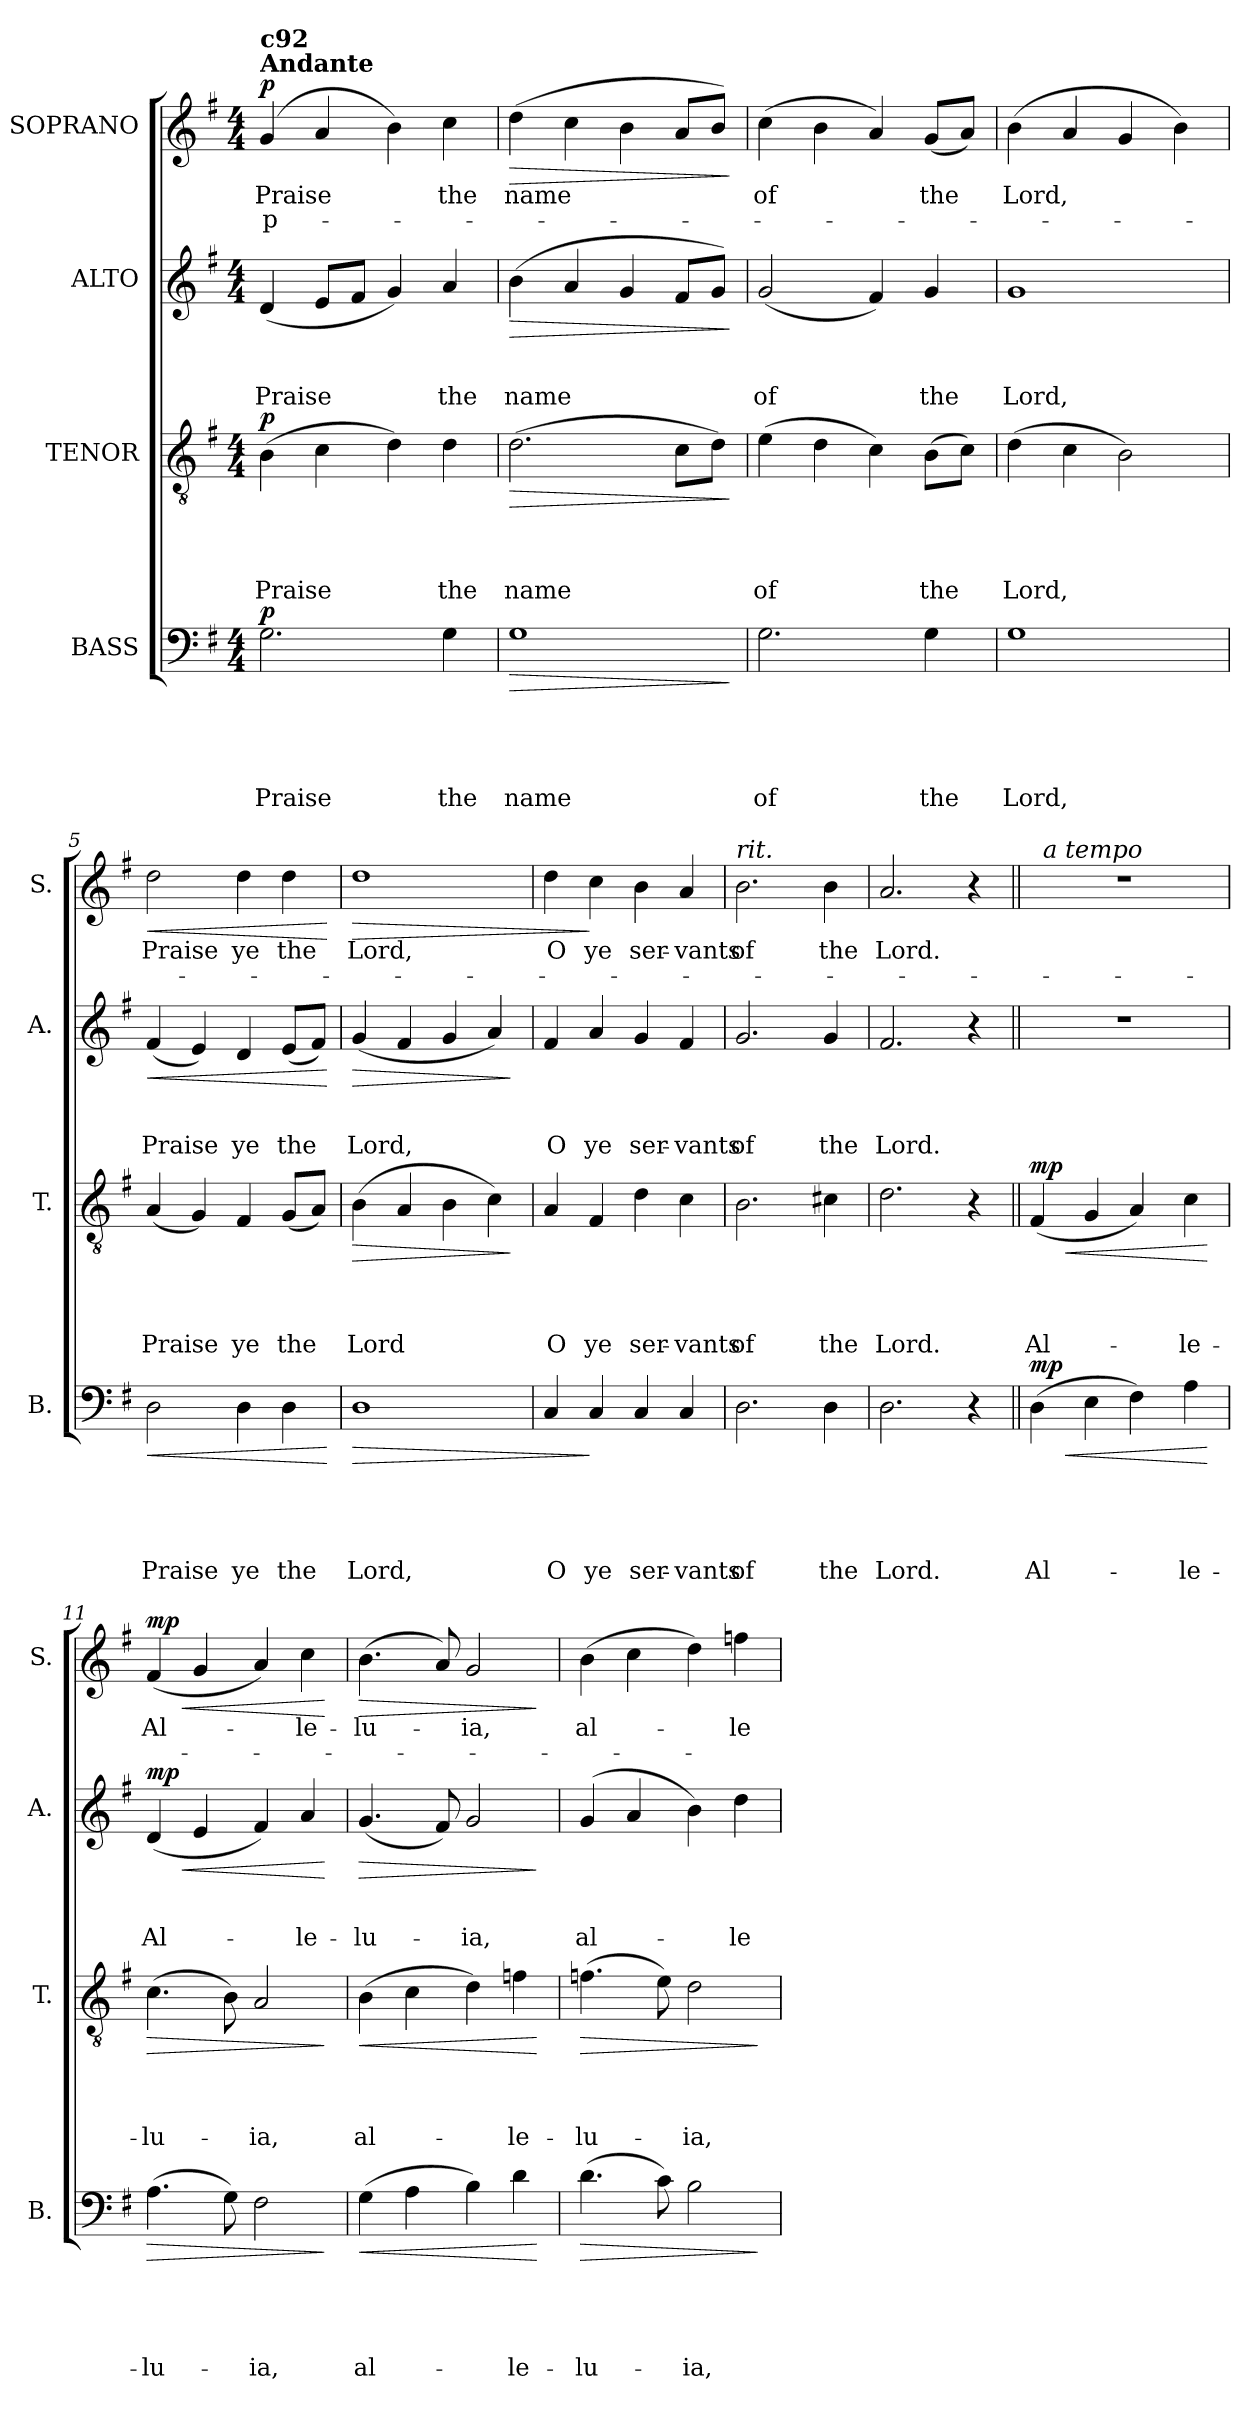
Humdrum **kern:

**kern	**text	**text	**text	**text	**text	**dynam	**kern	**text	**text	**text	**text	**dynam	**kern	**text	**text	**text	**dynam	**kern	**text	**text	**dynam
*part4	*part4	*part4	*part4	*part4	*part4	*part4	*part3	*part3	*part3	*part3	*part3	*part3	*part2	*part2	*part2	*part2	*part2	*part1	*part1	*part1	*part1
*staff4	*staff4	*staff4	*staff4	*staff4	*staff4	*staff4	*staff3	*staff3	*staff3	*staff3	*staff3	*staff3	*staff2	*staff2	*staff2	*staff2	*staff2	*staff1	*staff1	*staff1	*staff1
*I"BASS	*	*	*	*	*	*	*I"TENOR	*	*	*	*	*	*I"ALTO	*	*	*	*	*I"SOPRANO	*	*	*
*I'B.	*	*	*	*	*	*	*I'T.	*	*	*	*	*	*I'A.	*	*	*	*	*I'S.	*	*	*
*clefF4	*	*	*	*	*	*	*clefGv2	*	*	*	*	*	*clefG2	*	*	*	*	*clefG2	*	*	*
*k[f#]	*	*	*	*	*	*	*k[f#]	*	*	*	*	*	*k[f#]	*	*	*	*	*k[f#]	*	*	*
*G:	*	*	*	*	*	*	*G:	*	*	*	*	*	*G:	*	*	*	*	*G:	*	*	*
*M4/4	*	*	*	*	*	*	*M4/4	*	*	*	*	*	*M4/4	*	*	*	*	*M4/4	*	*	*
=1	=1	=1	=1	=1	=1	=1	=1	=1	=1	=1	=1	=1	=1	=1	=1	=1	=1	=1	=1	=1	=1
!	!	!	!	!	!	!	!	!	!	!	!	!	!	!	!	!	!	!LO:TX:a:B:t=Andante	!	!	!
!	!	!	!	!	!	!	!	!	!	!	!	!	!	!	!	!	!	!LO:TX:a:B:t=c92	!	!	!
!	!	!	!	!	!LO:LY:b	!LO:DY:a	!	!	!	!	!LO:LY:b	!LO:DY:a	!	!	!	!LO:LY:b	!	!	!LO:LY:b	!LO:LY:b	!LO:DY:a
2.G\	.	.	.	.	Praise	p	(>4B\	.	.	.	Praise	p	(<4d/	.	.	Praise	.	(4g/	Praise	p-	p
.	.	.	.	.	.	.	4c\	.	.	.	.	.	8e/L	.	.	.	.	4a/	.	.	.
.	.	.	.	.	.	.	.	.	.	.	.	.	8f#/J	.	.	.	.	.	.	.	.
*	*	*	*	*	*	*	*	*	*	*	*	*	*	*	*	*	*	*MM138	*	*	*
.	.	.	.	.	.	.	4d\)	.	.	.	.	.	4g/)	.	.	.	.	4b\)	.	.	.
!	!	!	!	!	!LO:LY:b	!	!	!	!	!	!LO:LY:b	!	!	!	!	!LO:LY:b	!	!	!LO:LY:b	!	!
4G\	.	.	.	.	the	.	4d\	.	.	.	the	.	4a/	.	.	the	.	4cc\	the	.	.
=2	=2	=2	=2	=2	=2	=2	=2	=2	=2	=2	=2	=2	=2	=2	=2	=2	=2	=2	=2	=2	=2
!	!	!	!	!	!LO:LY:b	!LO:HP:b	!	!	!	!	!LO:LY:b	!LO:HP:b	!	!	!	!LO:LY:b	!LO:HP:b	!	!LO:LY:b	!	!LO:HP:b
1G	.	.	.	.	name	>	(>2.d\	.	.	.	name	>	(>4b\	.	.	name	>	(>4dd\	name	.	>
.	.	.	.	.	.	.	.	.	.	.	.	.	4a/	.	.	.	.	4cc\	.	.	.
.	.	.	.	.	.	.	.	.	.	.	.	.	4g/	.	.	.	.	4b\	.	.	.
.	.	.	.	.	.	.	8c\L	.	.	.	.	.	8f#/L	.	.	.	.	8a/L	.	.	.
.	.	.	.	.	.	.	8d\J)	.	.	.	.	.	8g/J)	.	.	.	.	8b/J)	.	.	.
.	.	.	.	.	.	]	.	.	.	.	.	]	.	.	.	.	]	.	.	.	]
=3	=3	=3	=3	=3	=3	=3	=3	=3	=3	=3	=3	=3	=3	=3	=3	=3	=3	=3	=3	=3	=3
!	!	!	!	!	!LO:LY:b	!	!	!	!	!	!LO:LY:b	!	!	!	!	!LO:LY:b	!	!	!LO:LY:b	!	!
2.G\	.	.	.	.	of	.	(>4e\	.	.	.	of	.	(<2g/	.	.	of	.	(>4cc\	of	.	.
.	.	.	.	.	.	.	4d\	.	.	.	.	.	.	.	.	.	.	4b\	.	.	.
.	.	.	.	.	.	.	4c\)	.	.	.	.	.	4f#/)	.	.	.	.	4a/)	.	.	.
!	!	!	!	!	!LO:LY:b	!	!	!	!	!	!LO:LY:b	!	!	!	!	!LO:LY:b	!	!	!LO:LY:b	!	!
4G\	.	.	.	.	the	.	(>8B\L	.	.	.	the	.	4g/	.	.	the	.	(<8g/L	the	.	.
.	.	.	.	.	.	.	8c\J)	.	.	.	.	.	.	.	.	.	.	8a/J)	.	.	.
=4	=4	=4	=4	=4	=4	=4	=4	=4	=4	=4	=4	=4	=4	=4	=4	=4	=4	=4	=4	=4	=4
!	!	!	!	!	!LO:LY:b	!	!	!	!	!	!LO:LY:b	!	!	!	!	!LO:LY:b	!	!	!LO:LY:b	!	!
1G	.	.	.	.	Lord,	.	(>4d\	.	.	.	Lord,	.	1g	.	.	Lord,	.	(>4b\	Lord,	.	.
.	.	.	.	.	.	.	4c\	.	.	.	.	.	.	.	.	.	.	4a/	.	.	.
.	.	.	.	.	.	.	2B\)	.	.	.	.	.	.	.	.	.	.	4g/	.	.	.
.	.	.	.	.	.	.	.	.	.	.	.	.	.	.	.	.	.	4b\)	.	.	.
=5	=5	=5	=5	=5	=5	=5	=5	=5	=5	=5	=5	=5	=5	=5	=5	=5	=5	=5	=5	=5	=5
!	!	!	!	!	!LO:LY:b	!LO:HP:b	!	!	!	!	!LO:LY:b	!	!	!	!	!LO:LY:b	!LO:HP:b	!	!LO:LY:b	!	!LO:HP:b
2D\	.	.	.	.	Praise	<	(<4A/	.	.	.	Praise	.	(<4f#/	.	.	Praise	<	2dd\	Praise	.	<
.	.	.	.	.	.	.	4G/)	.	.	.	.	.	4e/)	.	.	.	.	.	.	.	.
!	!	!	!	!	!LO:LY:b	!	!	!	!	!	!LO:LY:b	!	!	!	!	!LO:LY:b	!	!	!LO:LY:b	!	!
4D\	.	.	.	.	ye	.	4F#/	.	.	.	ye	.	4d/	.	.	ye	.	4dd\	ye	.	.
!	!	!	!	!	!LO:LY:b	!	!	!	!	!	!LO:LY:b	!	!	!	!	!LO:LY:b	!	!	!LO:LY:b	!	!
4D\	.	.	.	.	the	.	(<8G/L	.	.	.	the	.	(<8e/L	.	.	the	.	4dd\	the	.	.
.	.	.	.	.	.	.	8A/J)	.	.	.	.	.	8f#/J)	.	.	.	.	.	.	.	.
.	.	.	.	.	.	[	.	.	.	.	.	.	.	.	.	.	[	.	.	.	[
!!LO:LB:g=z
=6	=6	=6	=6	=6	=6	=6	=6	=6	=6	=6	=6	=6	=6	=6	=6	=6	=6	=6	=6	=6	=6
!	!	!	!	!	!LO:LY:b	!LO:HP:b	!	!	!	!	!LO:LY:b	!LO:HP:b	!	!	!	!LO:LY:b	!LO:HP:b	!	!LO:LY:b	!	!LO:HP:b
1D	.	.	.	.	Lord,	>	(>4B\	.	.	.	Lord	>	(<4g/	.	.	Lord,	>	1dd	Lord,	.	>
.	.	.	.	.	.	.	4A/	.	.	.	.	.	4f#/	.	.	.	.	.	.	.	.
.	.	.	.	.	.	.	4B\	.	.	.	.	.	4g/	.	.	.	.	.	.	.	.
.	.	.	.	.	.	.	4c\)	.	.	.	.	.	4a/)	.	.	.	.	.	.	.	.
.	.	.	.	.	.	.	.	.	.	.	.	]	.	.	.	.	]	.	.	.	.
=7	=7	=7	=7	=7	=7	=7	=7	=7	=7	=7	=7	=7	=7	=7	=7	=7	=7	=7	=7	=7	=7
!	!	!	!	!	!LO:LY:b	!	!	!	!	!	!LO:LY:b	!	!	!	!	!LO:LY:b	!	!	!LO:LY:b	!	!
4C/	.	.	.	.	O	.	4A/	.	.	.	O	.	4f#/	.	.	O	.	4dd\	O	.	.
!	!	!	!	!	!LO:LY:b	!	!	!	!	!	!LO:LY:b	!	!	!	!	!LO:LY:b	!	!	!LO:LY:b	!	!
4C/	.	.	.	.	ye	]	4F#/	.	.	.	ye	.	4a/	.	.	ye	.	4cc\	ye	.	]
!	!	!	!	!	!LO:LY:b	!	!	!	!	!	!LO:LY:b	!	!	!	!	!LO:LY:b	!	!	!LO:LY:b	!	!
4C/	.	.	.	.	ser-	.	4d\	.	.	.	ser-	.	4g/	.	.	ser-	.	4b\	ser-	.	.
!	!	!	!	!	!LO:LY:b	!	!	!	!	!	!LO:LY:b	!	!	!	!	!LO:LY:b	!	!	!LO:LY:b	!	!
4C/	.	.	.	.	-vants	.	4c\	.	.	.	-vants	.	4f#/	.	.	-vants	.	4a/	-vants	.	.
=8	=8	=8	=8	=8	=8	=8	=8	=8	=8	=8	=8	=8	=8	=8	=8	=8	=8	=8	=8	=8	=8
!	!	!	!	!	!	!	!	!	!	!	!	!	!	!	!	!	!	!LO:TX:a:i:t=rit.	!	!	!
!	!	!	!	!	!LO:LY:b	!	!	!	!	!	!LO:LY:b	!	!	!	!	!LO:LY:b	!	!	!LO:LY:b	!	!
2.D\	.	.	.	.	of	.	2.B\	.	.	.	of	.	2.g/	.	.	of	.	2.b\	of	.	.
!	!	!	!	!	!LO:LY:b	!	!	!	!	!	!LO:LY:b	!	!	!	!	!LO:LY:b	!	!	!LO:LY:b	!	!
4D\	.	.	.	.	the	.	4c#X\	.	.	.	the	.	4g/	.	.	the	.	4b\	the	.	.
=9	=9	=9	=9	=9	=9	=9	=9	=9	=9	=9	=9	=9	=9	=9	=9	=9	=9	=9	=9	=9	=9
!	!	!	!	!	!LO:LY:b	!	!	!	!	!	!LO:LY:b	!	!	!	!	!LO:LY:b	!	!	!LO:LY:b	!	!
2.D\	.	.	.	.	Lord.	.	2.d\	.	.	.	Lord.	.	2.f#/	.	.	Lord.	.	2.a/	Lord.	.	.
4r	.	.	.	.	.	.	4r	.	.	.	.	.	4r	.	.	.	.	4r	.	.	.
=10||	=10||	=10||	=10||	=10||	=10||	=10||	=10||	=10||	=10||	=10||	=10||	=10||	=10||	=10||	=10||	=10||	=10||	=10||	=10||	=10||	=10||
!	!	!	!	!	!LO:LY:b	!LO:HP:b	!	!	!	!	!LO:LY:b	!LO:HP:b	!	!	!	!	!	!	!	!	!
!	!	!	!	!	!	!LO:DY:n=1:a	!	!	!	!	!	!LO:DY:n=1:a	!	!	!	!	!	!	!	!	!
*	*	*	*	*	*	*	*	*	*	*	*	*	*	*	*	*	*	*^	*	*	*
(>4D\	.	.	.	.	Al-	< mp	(<4F#/	.	.	.	Al-	< mp	1r	.	.	.	.	1r	32ryy	.	.	.
!	!	!	!	!	!	!	!	!	!	!	!	!	!	!	!	!	!	!	!LO:TX:a:i:t=a tempo	!	!	!
.	.	.	.	.	.	.	.	.	.	.	.	.	.	.	.	.	.	.	2ryy	.	.	.
4E\	.	.	.	.	.	.	4G/	.	.	.	.	.	.	.	.	.	.	.	.	.	.	.
4F#\)	.	.	.	.	.	.	4A/)	.	.	.	.	.	.	.	.	.	.	.	.	.	.	.
.	.	.	.	.	.	.	.	.	.	.	.	.	.	.	.	.	.	.	4...ryy	.	.	.
!	!	!	!	!	!LO:LY:b	!	!	!	!	!	!LO:LY:b	!	!	!	!	!	!	!	!	!	!	!
4A\	.	.	.	.	-le-	.	4c\	.	.	.	-le-	.	.	.	.	.	.	.	.	.	.	.
.	.	.	.	.	.	[	.	.	.	.	.	[	.	.	.	.	.	.	.	.	.	.
=11	=11	=11	=11	=11	=11	=11	=11	=11	=11	=11	=11	=11	=11	=11	=11	=11	=11	=11	=11	=11	=11	=11
!	!	!	!	!	!LO:LY:b	!LO:HP:b	!	!	!	!	!LO:LY:b	!LO:HP:b	!	!	!	!LO:LY:b	!LO:HP:b	!	!	!LO:LY:b	!	!LO:HP:b
!	!	!	!	!	!	!	!	!	!	!	!	!	!	!	!	!	!LO:DY:n=1:a	!	!	!	!	!LO:DY:n=1:a
*	*	*	*	*	*	*	*	*	*	*	*	*	*	*	*	*	*	*v	*v	*	*	*
(>4.A\	.	.	.	.	-lu-	>	(>4.c\	.	.	.	-lu-	>	(<4d/	.	.	Al-	< mp	(<4f#/	Al-	.	< mp
.	.	.	.	.	.	.	.	.	.	.	.	.	4e/	.	.	.	.	4g/	.	.	.
8G\)	.	.	.	.	.	.	8B\)	.	.	.	.	.	.	.	.	.	.	.	.	.	.
!	!	!	!	!	!LO:LY:b	!	!	!	!	!	!LO:LY:b	!	!	!	!	!	!	!	!	!	!
2F#\	.	.	.	.	-ia,	.	2A/	.	.	.	-ia,	.	4f#/)	.	.	.	.	4a/)	.	.	.
!	!	!	!	!	!	!	!	!	!	!	!	!	!	!	!	!LO:LY:b	!	!	!LO:LY:b	!	!
.	.	.	.	.	.	.	.	.	.	.	.	.	4a/	.	.	-le-	.	4cc\	-le-	.	.
.	.	.	.	.	.	]	.	.	.	.	.	]	.	.	.	.	[	.	.	.	[
!!LO:LB:g=z
=12	=12	=12	=12	=12	=12	=12	=12	=12	=12	=12	=12	=12	=12	=12	=12	=12	=12	=12	=12	=12	=12
!	!	!	!	!	!LO:LY:b	!LO:HP:b	!	!	!	!	!LO:LY:b	!LO:HP:b	!	!	!	!LO:LY:b	!LO:HP:b	!	!LO:LY:b	!	!LO:HP:b
(>4G\	.	.	.	.	al-	<	(>4B\	.	.	.	al-	<	(<4.g/	.	.	-lu-	>	(>4.b\	-lu-	.	>
4A\	.	.	.	.	.	.	4c\	.	.	.	.	.	.	.	.	.	.	.	.	.	.
.	.	.	.	.	.	.	.	.	.	.	.	.	8f#/)	.	.	.	.	8a/)	.	.	.
!	!	!	!	!	!	!	!	!	!	!	!	!	!	!	!	!LO:LY:b	!	!	!LO:LY:b	!	!
4B\)	.	.	.	.	.	.	4d\)	.	.	.	.	.	2g/	.	.	-ia,	.	2g/	-ia,	.	.
!	!	!	!	!	!LO:LY:b	!	!	!	!	!	!LO:LY:b	!	!	!	!	!	!	!	!	!	!
4d\	.	.	.	.	-le-	.	4fn\	.	.	.	-le-	.	.	.	.	.	.	.	.	.	.
.	.	.	.	.	.	[	.	.	.	.	.	[	.	.	.	.	]	.	.	.	]
=13	=13	=13	=13	=13	=13	=13	=13	=13	=13	=13	=13	=13	=13	=13	=13	=13	=13	=13	=13	=13	=13
!	!	!	!	!	!LO:LY:b	!LO:HP:b	!	!	!	!	!LO:LY:b	!LO:HP:b	!	!	!	!LO:LY:b	!	!	!LO:LY:b	!	!
(>4.d\	.	.	.	.	-lu-	>	(>4.fn\	.	.	.	-lu-	>	(4g/	.	.	al-	.	(>4b\	al-	.	.
.	.	.	.	.	.	.	.	.	.	.	.	.	4a/	.	.	.	.	4cc\	.	.	.
8c\)	.	.	.	.	.	.	8e\)	.	.	.	.	.	.	.	.	.	.	.	.	.	.
!	!	!	!	!	!LO:LY:b	!	!	!	!	!	!LO:LY:b	!	!	!	!	!	!	!	!	!	!
2B\	.	.	.	.	-ia,	.	2d\	.	.	.	-ia,	.	4b\)	.	.	.	.	4dd\)	.	.	.
!	!	!	!	!	!	!	!	!	!	!	!	!	!	!	!	!LO:LY:b	!	!	!LO:LY:b	!	!
.	.	.	.	.	.	.	.	.	.	.	.	.	4dd\	.	.	-le-	.	4ffn\	-le-	.	.
.	.	.	.	.	.	]	.	.	.	.	.	]	.	.	.	.	.	.	.	.	.
=	=	=	=	=	=	=	=	=	=	=	=	=	=	=	=	=	=	=	=	=	=
*-	*-	*-	*-	*-	*-	*-	*-	*-	*-	*-	*-	*-	*-	*-	*-	*-	*-	*-	*-	*-	*-
